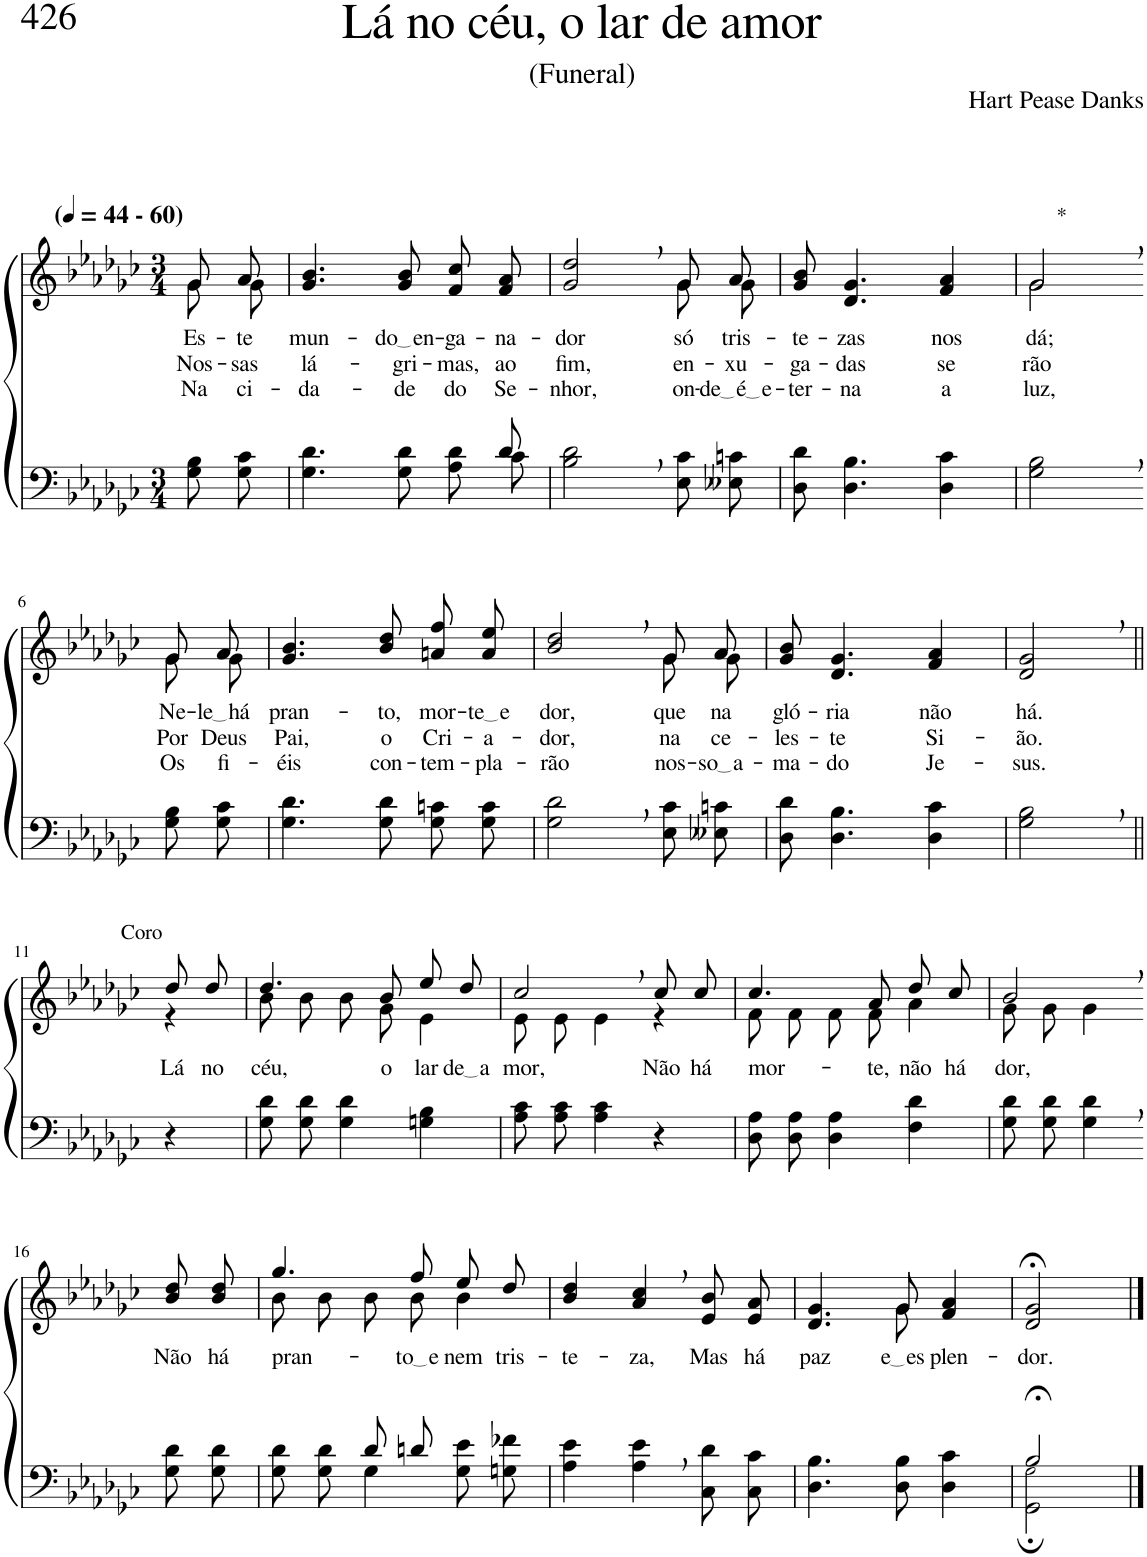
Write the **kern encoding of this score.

**kern	**kern	**text	**text	**text
*part2	*part1	*part1	*part1	*part1
*staff2	*staff1	*staff1	*staff1	*staff1
*I"Parte III e IV	*I"Parte I e II	*	*	*
*clefF4	*clefG2	*	*	*
*Trd2c3	*Trd2c3	*	*	*
*k[b-e-a-d-g-c-]	*k[b-e-a-d-g-c-]	*	*	*
*M3/4	*M3/4	*	*	*
*MM44	*MM44	*	*	*
=1	=1	=1	=1	=1
*	*^	*	*	*
!	!LO:TX:a:B:t=(	!	!	!	!
!	!LO:TX:a:B:t=- 60)	!	!	!	!
!	!	!	!LO:LY:b	!LO:LY:b	!LO:LY:b
8G-\ 8B-\L	8g-/L	8g-\L	Es-	Nos-	Na
!	!	!	!LO:LY:b	!LO:LY:b	!LO:LY:b
8G-\ 8c-\J	8a-/J	8g-\J	-te	-sas	ci-
=2	=2	=2	=2	=2	=2
*^	*	*	*	*	*
!	!	!	!	!LO:LY:b	!LO:LY:b	!LO:LY:b
*	*	*v	*v	*	*	*
2ryy	4.G-\ 4.d-\	4.g-/ 4.b-/	mun-	lá-	-da-
!	!	!	!LO:LY:b	!LO:LY:b	!LO:LY:b
.	8G-\ 8d-\	8g-/ 8b-/	do en	-gri-	-de
!	!	!	!LO:LY:b	!LO:LY:b	!LO:LY:b
8ryy	8A-\ 8d-\L	8f/ 8cc-/L	-ga-	-mas,	do
!	!	!	!LO:LY:b	!LO:LY:b	!LO:LY:b
8d-/	8c-\J	8f/ 8a-/J	-na-	ao	Se-
=3	=3	=3	=3	=3	=3
!	!	!	!LO:LY:b	!LO:LY:b	!LO:LY:b
*v	*v	*^	*	*	*
2B-\, 2d-\,	2g-/, 2dd-/,	2ryy	-dor	fim,	-nhor,
!	!	!	!LO:LY:b	!LO:LY:b	!LO:LY:b
8E-\ 8c-\L	8g-/L	8g-\L	só	en-	on-
!	!	!	!LO:LY:b	!LO:LY:b	!LO:LY:b
8E--X\ 8cn\J	8a-/J	8g-\J	tris-	-xu-	de é e
=4	=4	=4	=4	=4	=4
!	!	!	!LO:LY:b	!LO:LY:b	!LO:LY:b
*	*v	*v	*	*	*
8D-\ 8d-\	8g-/ 8b-/	-te-	-ga-	-ter-
!	!	!LO:LY:b	!LO:LY:b	!LO:LY:b
4.D-\ 4.B-\	4.d-/ 4.g-/	-zas	-das	-na
!	!	!LO:LY:b	!LO:LY:b	!LO:LY:b
4D-\ 4c-\	4f/ 4a-/	nos	se-	a
=5	=5	=5	=5	=5
!	!LO:TX:a:t=*	!	!	!
!	!	!LO:LY:b	!	!
*	*^	*	*	*
!	!	!	!	!LO:LY:b	!LO:LY:b
2G-\, 2B-\,	2g-,/	2g-\	.	-rão	luz,
!!LO:LB:g=z	!!
=6-	=6-	=6-	=6-	=6-	=6-
!	!	!	!LO:LY:b	!LO:LY:b	!LO:LY:b
8G-\ 8B-\L	8g-/L	8g-\L	Ne-	Por	Os
!	!	!	!LO:LY:b	!LO:LY:b	!LO:LY:b
8G-\ 8c-\J	8a-/J	8g-\J	le há	Deus	fi-
=7	=7	=7	=7	=7	=7
!	!	!	!LO:LY:b	!LO:LY:b	!LO:LY:b
*	*v	*v	*	*	*
4.G-\ 4.d-\	4.g-/ 4.b-/	pran-	Pai,	-éis
!	!	!LO:LY:b	!LO:LY:b	!LO:LY:b
8G-\ 8d-\	8b-/ 8dd-/	-to,	o	con-
!	!	!LO:LY:b	!LO:LY:b	!LO:LY:b
8G-\ 8cn\L	8an\ 8ff\L	mor-	Cri-	-tem-
!	!	!LO:LY:b	!LO:LY:b	!LO:LY:b
8G-\ 8c\J	8a\ 8ee-\J	te e	-a-	-pla-
=8	=8	=8	=8	=8
!	!	!LO:LY:b	!LO:LY:b	!LO:LY:b
*	*^	*	*	*
2G-\, 2d-\,	2b-/, 2dd-/,	2ryy	dor,	-dor,	-rão
!	!	!	!LO:LY:b	!LO:LY:b	!LO:LY:b
8E-\ 8c-\L	8g-/L	8g-\L	que	na	nos-
!	!	!	!LO:LY:b	!LO:LY:b	!LO:LY:b
8E--X\ 8cn\J	8a-/J	8g-\J	na	ce-	so a
=9	=9	=9	=9	=9	=9
!	!	!	!LO:LY:b	!LO:LY:b	!LO:LY:b
*	*v	*v	*	*	*
8D-\ 8d-\	8g-/ 8b-/	gló-	-les-	-ma-
!	!	!LO:LY:b	!LO:LY:b	!LO:LY:b
4.D-\ 4.B-\	4.d-/ 4.g-/	-ria	-te	-do
!	!	!LO:LY:b	!LO:LY:b	!LO:LY:b
4D-\ 4c-\	4f/ 4a-/	não	Si-	Je-
=10	=10	=10	=10	=10
!	!	!LO:LY:b	!LO:LY:b	!LO:LY:b
2G-\, 2B-\,	2d-/, 2g-/,	há.	-ão.	-sus.
!!LO:LB:g=z
=11||	=11||	=11||	=11||	=11||
!	!LO:TX:a:t=Coro	!	!	!
!	!	!LO:LY:b	!	!
*	*^	*	*	*
4r	8dd-/L	4r	Lá	.	.
!	!	!	!LO:LY:b	!	!
.	8dd-/J	.	no	.	.
=12	=12	=12	=12	=12	=12
!	!	!	!LO:LY:b	!	!
8G-\ 8d-\L	4.dd-/	8b-\L	céu,	.	.
8G-\ 8d-\J	.	8b-\J	.	.	.
4G-\ 4d-\	.	8b-\L	.	.	.
!	!	!	!LO:LY:b	!	!
.	8b-/	8g-\J	o	.	.
!	!	!	!LO:LY:b	!	!
4Gn\ 4B-\	8ee-/L	4e-\	lar	.	.
!	!	!	!LO:LY:b	!	!
.	8dd-/J	.	de a	.	.
=13	=13	=13	=13	=13	=13
!	!	!	!LO:LY:b	!	!
8A-\ 8c-\L	2cc-,/	8e-\L	-mor,	.	.
8A-\ 8c-\J	.	8e-\J	.	.	.
4A-\ 4c-\	.	4e-\	.	.	.
!	!	!	!LO:LY:b	!	!
4r	8cc-/L	4r	Não	.	.
!	!	!	!LO:LY:b	!	!
.	8cc-/J	.	há	.	.
=14	=14	=14	=14	=14	=14
!	!	!	!LO:LY:b	!	!
8D-\ 8A-\L	4.cc-/	8f\L	mor-	.	.
8D-\ 8A-\J	.	8f\J	.	.	.
4D-\ 4A-\	.	8f\L	.	.	.
!	!	!	!LO:LY:b	!	!
.	8a-/	8f\J	te,	.	.
!	!	!	!LO:LY:b	!	!
4F\ 4d-\	8dd-/L	4a-\	-não	.	.
!	!	!	!LO:LY:b	!	!
.	8cc-/J	.	há	.	.
=15	=15	=15	=15	=15	=15
!	!	!	!LO:LY:b	!	!
8G-\ 8d-\L	2b-,/	8g-\L	dor,	.	.
8G-\ 8d-\J	.	8g-\J	.	.	.
4G-\, 4d-\,	.	4g-\	.	.	.
!!LO:LB:g=z
=16-	=16-	=16-	=16-	=16-	=16-
!	!	!	!LO:LY:b	!	!
*	*v	*v	*	*	*
8G-\ 8d-\L	8b-\ 8dd-\L	Não	.	.
!	!	!LO:LY:b	!	!
8G-\ 8d-\J	8b-\ 8dd-\J	há	.	.
=17	=17	=17	=17	=17
*^	*^	*	*	*
!	!	!	!	!LO:LY:b	!	!
4ryy	8G-\ 8d-\L	4.gg-/	8b-\L	pran-	.	.
.	8G-\ 8d-\J	.	8b-\J	.	.	.
8d-/L	4G-\	.	8b-\L	.	.	.
!	!	!	!	!LO:LY:b	!	!
8dn/J	.	8ff/	8b-\J	to e	.	.
!	!	!	!	!LO:LY:b	!	!
4ryy	8G-\ 8e-\L	8ee-/L	4b-\	nem	.	.
!	!	!	!	!LO:LY:b	!	!
.	8Gn\ 8f-X\J	8dd-/J	.	tris-	.	.
*	*	*v	*v	*	*	*
=18	=18	=18	=18	=18	=18
!	!	!	!LO:LY:b	!	!
*v	*v	*	*	*	*
4A-\ 4e-\	4b-/ 4dd-/	-te-	.	.
!	!	!LO:LY:b	!	!
4A-\, 4e-\,	4a-/, 4cc-/,	-za,	.	.
!	!	!LO:LY:b	!	!
8C-\ 8d-\L	8e-/ 8b-/L	Mas	.	.
!	!	!LO:LY:b	!	!
8C-\ 8c-\J	8e-/ 8a-/J	há	.	.
=19	=19	=19	=19	=19
*	*^	*	*	*
!	!	!	!LO:LY:b	!	!
4.D-\ 4.B-\	4.ryy	4.d-/ 4.g-/	paz	.	.
!	!	!	!LO:LY:b	!	!
8D-\ 8B-\	8g-\	8g-/	e es	.	.
!	!	!	!LO:LY:b	!	!
4D-\ 4c-\	4ryy	4f/ 4a-/	-plen-	.	.
=20	=20	=20	=20	=20	=20
*^	*	*	*	*	*
!	!	!	!	!LO:LY:b	!	!
*	*	*v	*v	*	*	*
2B-;</	2GG-\; 2G-!\;	2d-/;< 2g-/;<	-dor.	.	.
*v	*v	*	*	*	*
==	==	==	==	==
*-	*-	*-	*-	*-
